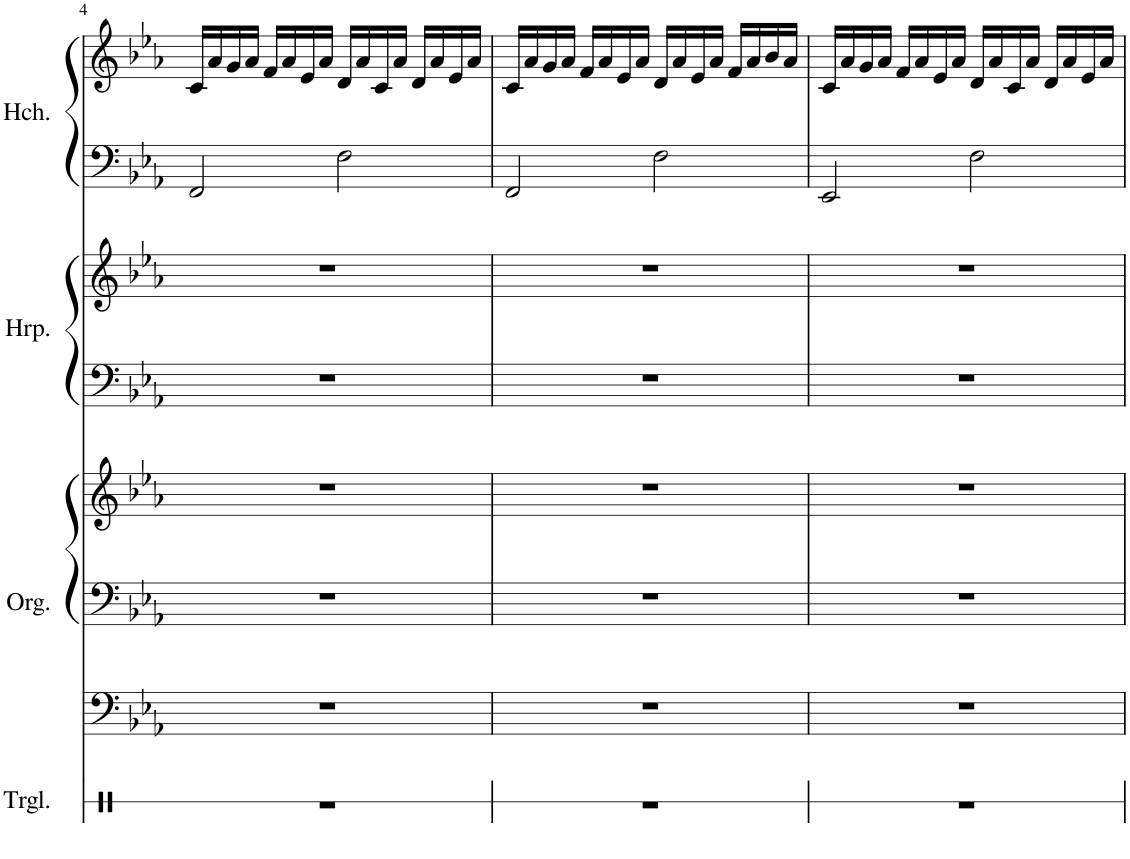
**kern	**kern	**kern	**kern	**kern	**kern	**kern	**kern
*part4	*part3	*part3	*part3	*part2	*part2	*part1	*part1
*staff8	*staff7	*staff6	*staff5	*staff4	*staff3	*staff2	*staff1
*I"Triangle	*I"Organ	*	*	*I"Harp	*	*I"Harpsichord	*
*I'Trgl.	*I'Org.	*	*	*I'Hrp.	*	*I'Hch.	*
!!LO:PB:g=z
*clefX	*clefF4	*clefF4	*clefG2	*clefF4	*clefG2	*clefF4	*clefG2
*k[]	*k[b-e-a-]	*k[b-e-a-]	*k[b-e-a-]	*k[b-e-a-]	*k[b-e-a-]	*k[b-e-a-]	*k[b-e-a-]
*M4/4	*M4/4	*M4/4	*M4/4	*M4/4	*M4/4	*M4/4	*M4/4
=4	=4	=4	=4	=4	=4	=4	=4
1r	1r	1r	1r	1r	1r	2FF/	16c/LL
.	.	.	.	.	.	.	16a-/
.	.	.	.	.	.	.	16g/
.	.	.	.	.	.	.	16a-/JJ
.	.	.	.	.	.	.	16f/LL
.	.	.	.	.	.	.	16a-/
.	.	.	.	.	.	.	16e-/
.	.	.	.	.	.	.	16a-/JJ
.	.	.	.	.	.	2F\	16d/LL
.	.	.	.	.	.	.	16a-/
.	.	.	.	.	.	.	16c/
.	.	.	.	.	.	.	16a-/JJ
.	.	.	.	.	.	.	16d/LL
.	.	.	.	.	.	.	16a-/
.	.	.	.	.	.	.	16e-/
.	.	.	.	.	.	.	16a-/JJ
=5	=5	=5	=5	=5	=5	=5	=5
1r	1r	1r	1r	1r	1r	2FF/	16c/LL
.	.	.	.	.	.	.	16a-/
.	.	.	.	.	.	.	16g/
.	.	.	.	.	.	.	16a-/JJ
.	.	.	.	.	.	.	16f/LL
.	.	.	.	.	.	.	16a-/
.	.	.	.	.	.	.	16e-/
.	.	.	.	.	.	.	16a-/JJ
.	.	.	.	.	.	2F\	16d/LL
.	.	.	.	.	.	.	16a-/
.	.	.	.	.	.	.	16e-/
.	.	.	.	.	.	.	16a-/JJ
.	.	.	.	.	.	.	16f/LL
.	.	.	.	.	.	.	16a-/
.	.	.	.	.	.	.	16b-/
.	.	.	.	.	.	.	16a-/JJ
=6	=6	=6	=6	=6	=6	=6	=6
1r	1r	1r	1r	1r	1r	2EE-/	16c/LL
.	.	.	.	.	.	.	16a-/
.	.	.	.	.	.	.	16g/
.	.	.	.	.	.	.	16a-/JJ
.	.	.	.	.	.	.	16f/LL
.	.	.	.	.	.	.	16a-/
.	.	.	.	.	.	.	16e-/
.	.	.	.	.	.	.	16a-/JJ
.	.	.	.	.	.	2F\	16d/LL
.	.	.	.	.	.	.	16a-/
.	.	.	.	.	.	.	16c/
.	.	.	.	.	.	.	16a-/JJ
.	.	.	.	.	.	.	16d/LL
.	.	.	.	.	.	.	16a-/
.	.	.	.	.	.	.	16e-/
.	.	.	.	.	.	.	16a-/JJ
=	=	=	=	=	=	=	=
*-	*-	*-	*-	*-	*-	*-	*-
